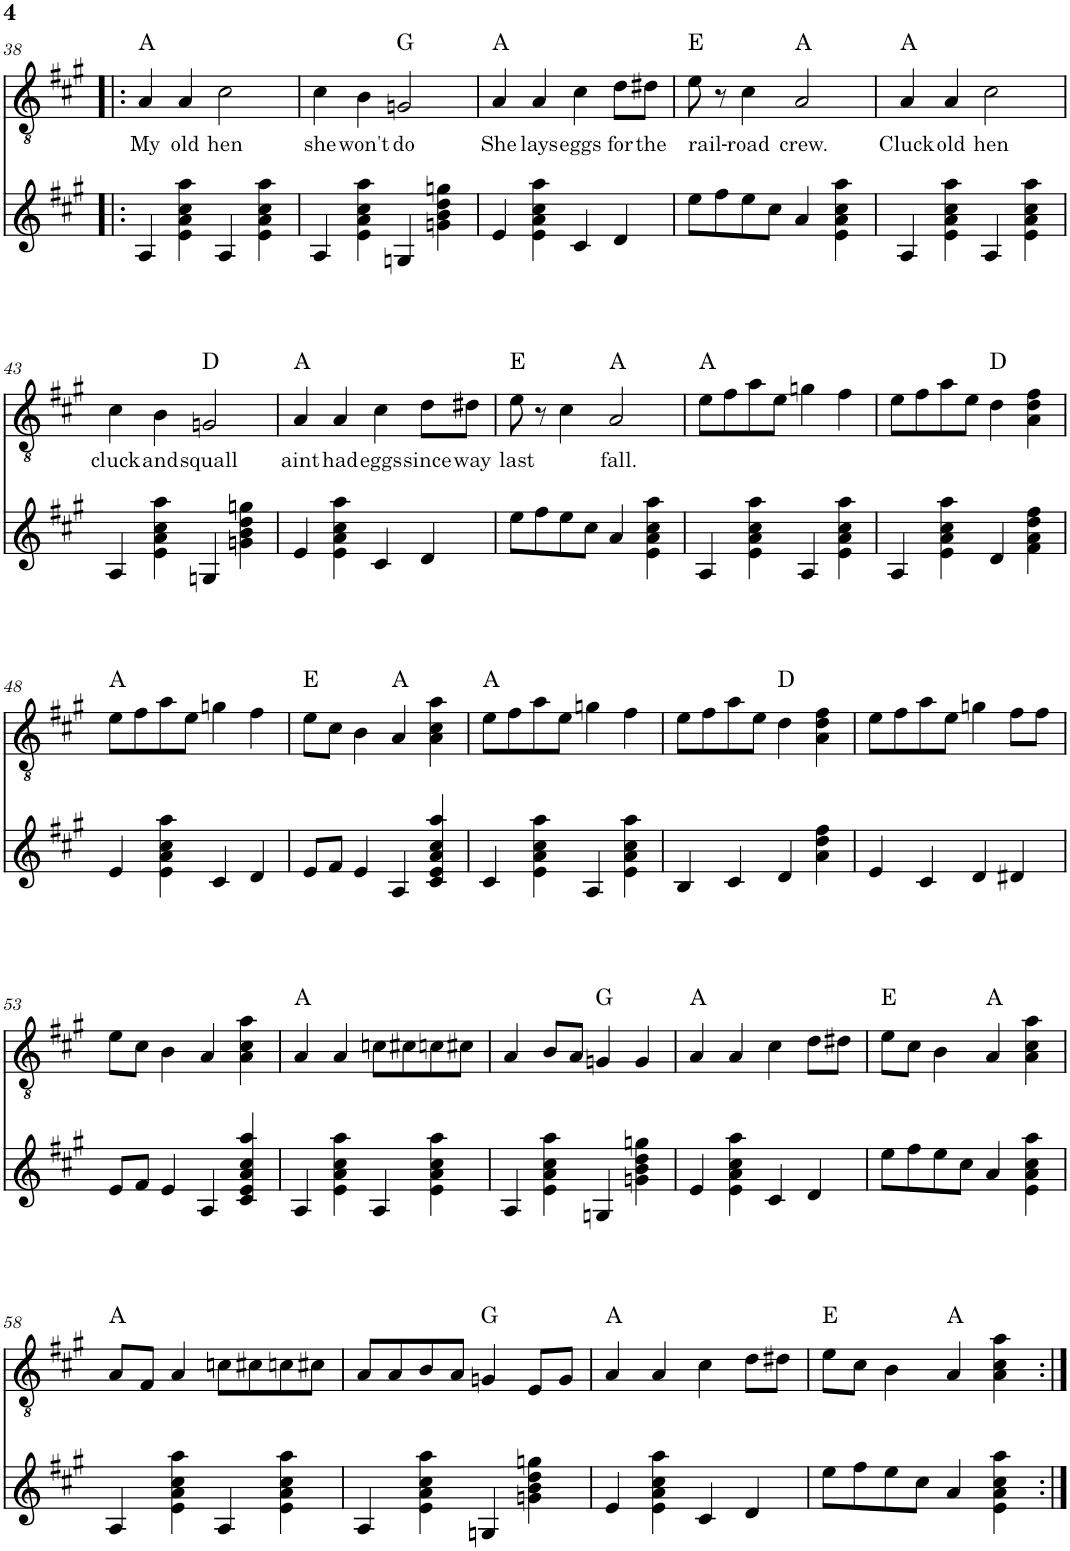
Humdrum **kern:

**kern	**kern	**text	**harte
*part2	*part1	*part1	*part1
*staff2	*staff1	*staff1	*
*I"Guitar (Treble Clef)	*I"Banjo	*	*
*	*I'Bjo	*	*
!!LO:PB:g=z
*clefG2	*clefGv2	*	*
*Trd7c12	*Trd7c12	*	*
*k[f#c#g#]	*k[f#c#g#]	*	*
*M4/4	*M4/4	*	*
=38!|:	=38!|:	=38!|:	=38!|:
!	!	!LO:LY:b	!
4A/	4A/	My	A:maj
!	!	!LO:LY:b	!
4e\ 4a\ 4cc#\ 4aa\	4A/	old	.
!	!	!LO:LY:b	!
4A/	2c#\	hen	.
4e\ 4a\ 4cc#\ 4aa\	.	.	.
=39	=39	=39	=39
!	!	!LO:LY:b	!
4A/	4c#\	she	.
!	!	!LO:LY:b	!
4e\ 4a\ 4cc#\ 4aa\	4B\	won't	.
!	!	!LO:LY:b	!
4Gn/	2Gn/	do	G:maj
4gn\ 4b\ 4dd\ 4ggn\	.	.	.
=40	=40	=40	=40
!	!	!LO:LY:b	!
4e/	4A/	She	A:maj
!	!	!LO:LY:b	!
4e\ 4a\ 4cc#\ 4aa\	4A/	lays	.
!	!	!LO:LY:b	!
4c#/	4c#\	eggs	.
!	!	!LO:LY:b	!
4d/	8d\L	for	.
!	!	!LO:LY:b	!
.	8d#X\J	the	.
=41	=41	=41	=41
!	!	!LO:LY:b	!
8ee\L	8e\	rail-	E:maj
8ff#\	8r	.	.
!	!	!LO:LY:b	!
8ee\	4c#\	-road	.
8cc#\J	.	.	.
!	!	!LO:LY:b	!
4a/	2A/	crew.	A:maj
4e\ 4a\ 4cc#\ 4aa\	.	.	.
=42	=42	=42	=42
!	!	!LO:LY:b	!
4A/	4A/	Cluck	A:maj
!	!	!LO:LY:b	!
4e\ 4a\ 4cc#\ 4aa\	4A/	old	.
!	!	!LO:LY:b	!
4A/	2c#\	hen	.
4e\ 4a\ 4cc#\ 4aa\	.	.	.
!!LO:LB:g=z
=43	=43	=43	=43
!	!	!LO:LY:b	!
4A/	4c#\	cluck	.
!	!	!LO:LY:b	!
4e\ 4a\ 4cc#\ 4aa\	4B\	and	.
!	!	!LO:LY:b	!
4Gn/	2Gn/	squall	D:maj
4gn\ 4b\ 4dd\ 4ggn\	.	.	.
=44	=44	=44	=44
!	!	!LO:LY:b	!
4e/	4A/	aint	A:maj
!	!	!LO:LY:b	!
4e\ 4a\ 4cc#\ 4aa\	4A/	had	.
!	!	!LO:LY:b	!
4c#/	4c#\	eggs	.
!	!	!LO:LY:b	!
4d/	8d\L	since	.
!	!	!LO:LY:b	!
.	8d#X\J	way	.
=45	=45	=45	=45
!	!	!LO:LY:b	!
8ee\L	8e\	last	E:maj
8ff#\	8r	.	.
8ee\	4c#\	.	.
8cc#\J	.	.	.
!	!	!LO:LY:b	!
4a/	2A/	fall.	A:maj
4e\ 4a\ 4cc#\ 4aa\	.	.	.
=46	=46	=46	=46
4A/	8e\L	.	A:maj
.	8f#\	.	.
4e\ 4a\ 4cc#\ 4aa\	8a\	.	.
.	8e\J	.	.
4A/	4gn\	.	.
4e\ 4a\ 4cc#\ 4aa\	4f#\	.	.
=47	=47	=47	=47
4A/	8e\L	.	.
.	8f#\	.	.
4e\ 4a\ 4cc#\ 4aa\	8a\	.	.
.	8e\J	.	.
4d/	4d\	.	D:maj
4f#\ 4a\ 4dd\ 4ff#\	4A\ 4d\ 4f#\	.	.
!!LO:LB:g=z
=48	=48	=48	=48
4e/	8e\L	.	A:maj
.	8f#\	.	.
4e\ 4a\ 4cc#\ 4aa\	8a\	.	.
.	8e\J	.	.
4c#/	4gn\	.	.
4d/	4f#\	.	.
=49	=49	=49	=49
8e/L	8e\L	.	E:maj
8f#/J	8c#\J	.	.
4e/	4B\	.	.
4A/	4A/	.	A:maj
4c#/ 4e/ 4a/ 4cc#/ 4aa/	4A\ 4c#\ 4a\	.	.
=50	=50	=50	=50
4c#/	8e\L	.	A:maj
.	8f#\	.	.
4e\ 4a\ 4cc#\ 4aa\	8a\	.	.
.	8e\J	.	.
4A/	4gn\	.	.
4e\ 4a\ 4cc#\ 4aa\	4f#\	.	.
=51	=51	=51	=51
4B/	8e\L	.	.
.	8f#\	.	.
4c#/	8a\	.	.
.	8e\J	.	.
4d/	4d\	.	D:maj
4a\ 4dd\ 4ff#\	4A\ 4d\ 4f#\	.	.
=52	=52	=52	=52
4e/	8e\L	.	.
.	8f#\	.	.
4c#/	8a\	.	.
.	8e\J	.	.
4d/	4gn\	.	.
4d#X/	8f#\L	.	.
.	8f#\J	.	.
!!LO:LB:g=z
=53	=53	=53	=53
8e/L	8e\L	.	.
8f#/J	8c#\J	.	.
4e/	4B\	.	.
4A/	4A/	.	.
4c#/ 4e/ 4a/ 4cc#/ 4aa/	4A\ 4c#\ 4a\	.	.
=54	=54	=54	=54
4A/	4A/	.	A:maj
4e\ 4a\ 4cc#\ 4aa\	4A/	.	.
4A/	8cn\L	.	.
.	8c#X\	.	.
4e\ 4a\ 4cc#\ 4aa\	8cn\	.	.
.	8c#X\J	.	.
=55	=55	=55	=55
4A/	4A/	.	.
4e\ 4a\ 4cc#\ 4aa\	8B/L	.	.
.	8A/J	.	.
4Gn/	4Gn/	.	G:maj
4gn\ 4b\ 4dd\ 4ggn\	4G/	.	.
=56	=56	=56	=56
4e/	4A/	.	A:maj
4e\ 4a\ 4cc#\ 4aa\	4A/	.	.
4c#/	4c#\	.	.
4d/	8d\L	.	.
.	8d#X\J	.	.
=57	=57	=57	=57
8ee\L	8e\L	.	E:maj
8ff#\	8c#\J	.	.
8ee\	4B\	.	.
8cc#\J	.	.	.
4a/	4A/	.	A:maj
4e\ 4a\ 4cc#\ 4aa\	4A\ 4c#\ 4a\	.	.
!!LO:LB:g=z
=58	=58	=58	=58
4A/	8A/L	.	A:maj
.	8F#/J	.	.
4e\ 4a\ 4cc#\ 4aa\	4A/	.	.
4A/	8cn\L	.	.
.	8c#X\	.	.
4e\ 4a\ 4cc#\ 4aa\	8cn\	.	.
.	8c#X\J	.	.
=59	=59	=59	=59
4A/	8A/L	.	.
.	8A/	.	.
4e\ 4a\ 4cc#\ 4aa\	8B/	.	.
.	8A/J	.	.
4Gn/	4Gn/	.	G:maj
4gn\ 4b\ 4dd\ 4ggn\	8E/L	.	.
.	8G/J	.	.
=60	=60	=60	=60
4e/	4A/	.	A:maj
4e\ 4a\ 4cc#\ 4aa\	4A/	.	.
4c#/	4c#\	.	.
4d/	8d\L	.	.
.	8d#X\J	.	.
=61	=61	=61	=61
8ee\L	8e\L	.	E:maj
8ff#\	8c#\J	.	.
8ee\	4B\	.	.
8cc#\J	.	.	.
4a/	4A/	.	A:maj
4e\ 4a\ 4cc#\ 4aa\	4A\ 4c#\ 4a\	.	.
=:|!	=:|!	=:|!	=:|!
*-	*-	*-	*-
